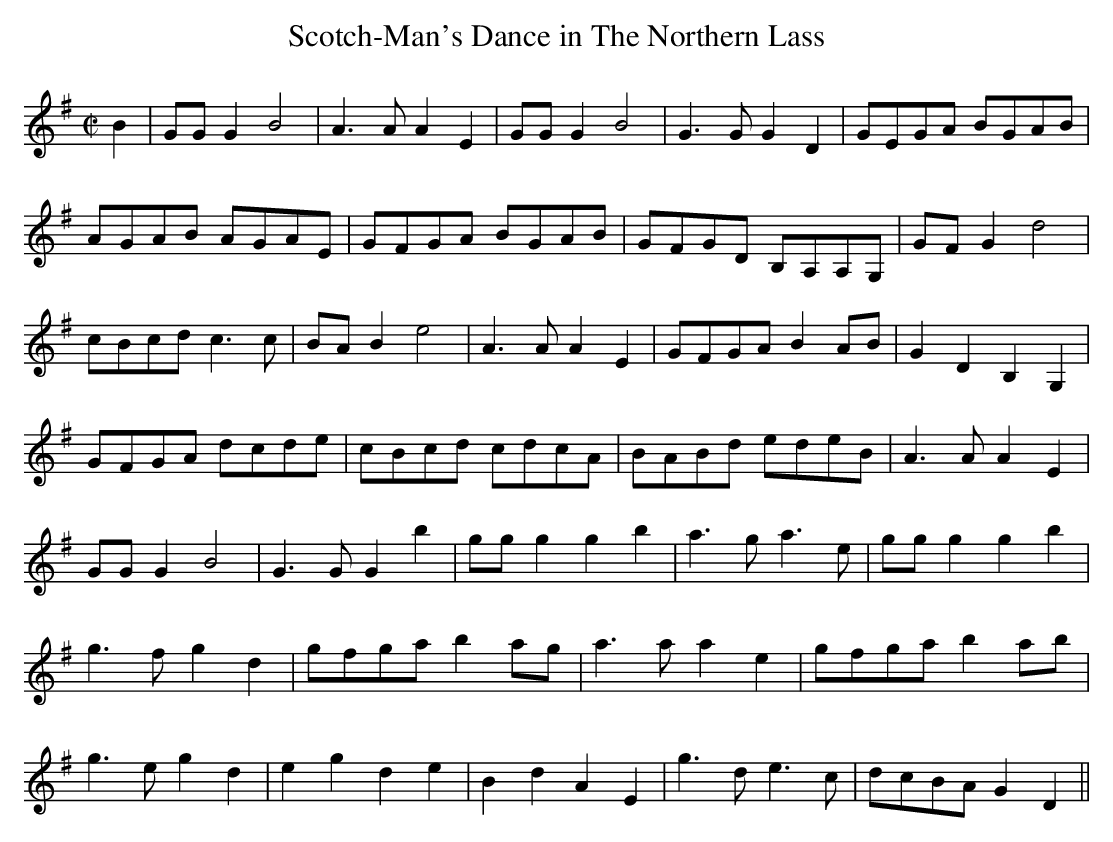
X:1
T:Scotch-Man's Dance in The Northern Lass
M:C|
L:1/8
K:G
B2|GG G2B4|A3A A2E2|GG G2B4|G3G G2D2|GEGA BGAB|
AGAB AGAE|GFGA BGAB|GFGD B,A,A,G,|GFG2 d4|
cBcd c3c|BA B2e4|A3A A2E2|GFGA B2 AB|G2D2B,2G,2|
GFGA dcde|cBcd cdcA|BABd edeB|A3A A2E2|
GG G2B4|G3G G2b2|gg g2 g2b2|a3ga3e|ggg2g2b2|
g3f g2d2|gfga b2 ag|a3a a2e2|gfga b2 ab|
g3e g2d2|e2g2d2e2|B2d2A2E2|g3d e3c|dcBA G2D2||
